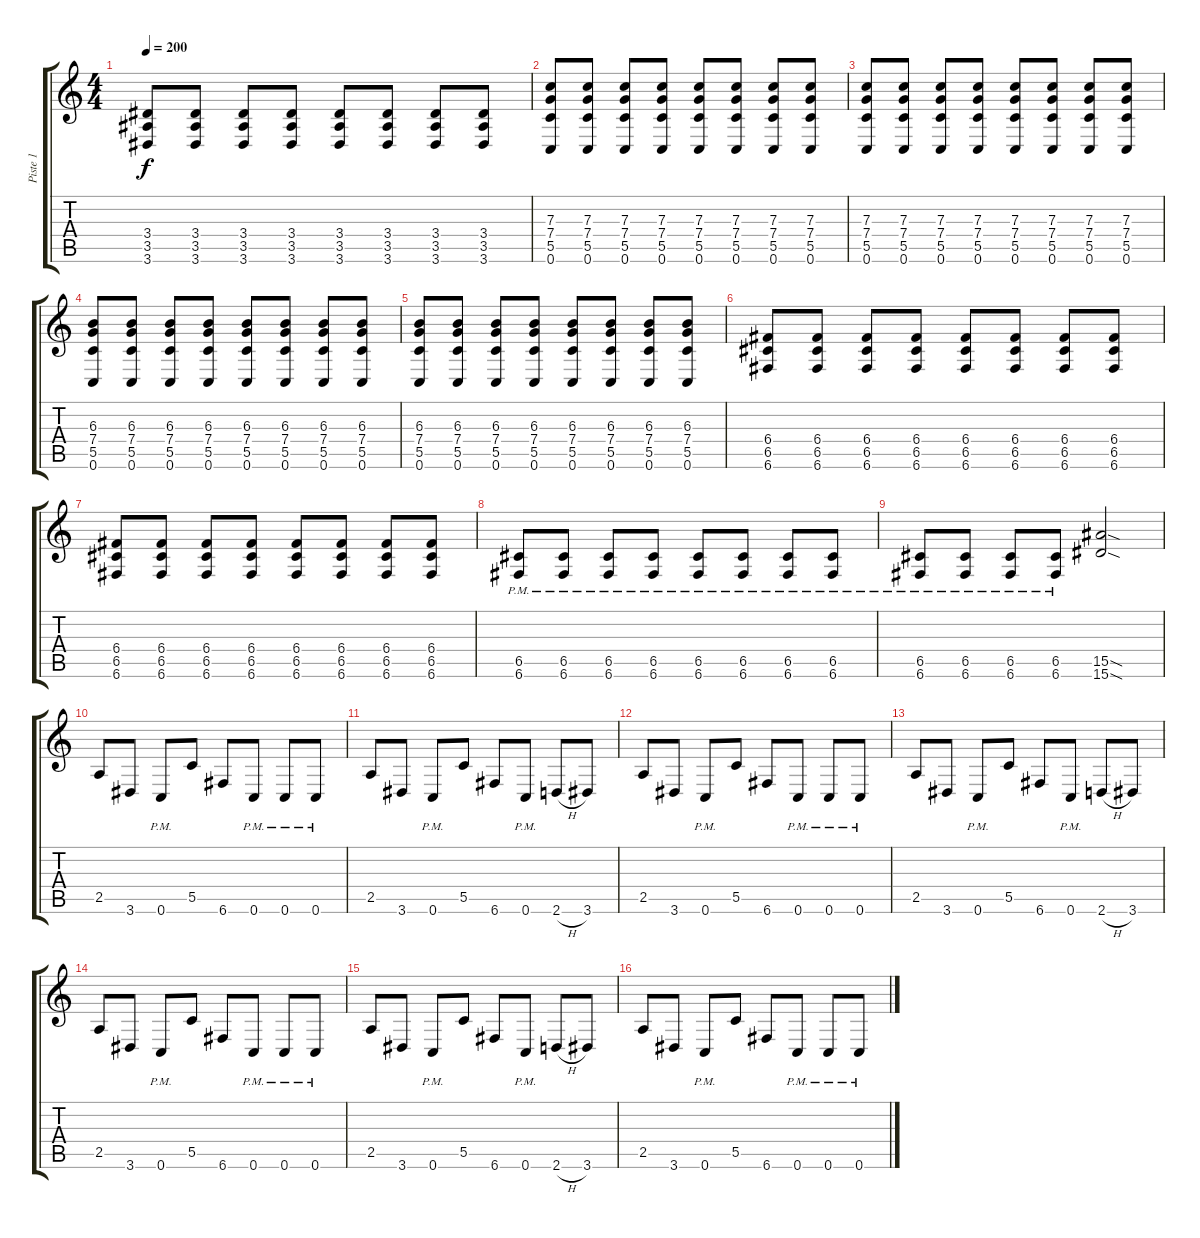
\track ("Piste 1" "Piste 1") {instrument distortionguitar}
\staff {score tabs}
\tuning (D4 A3 F3 C3 G2 C2) {hide}
\ts (4 4)
\tempo 200
\clef g2
\ks c
(3.4 3.5 3.6).8{dy f} (3.4 3.5 3.6).8 (3.4 3.5 3.6).8 (3.4 3.5 3.6).8 (3.4 3.5 3.6).8 (3.4 3.5 3.6).8 (3.4 3.5 3.6).8 (3.4 3.5 3.6).8 |
(7.3 7.4 5.5 0.6).8 (7.3 7.4 5.5 0.6).8 (7.3 7.4 5.5 0.6).8 (7.3 7.4 5.5 0.6).8 (7.3 7.4 5.5 0.6).8 (7.3 7.4 5.5 0.6).8 (7.3 7.4 5.5 0.6).8 (7.3 7.4 5.5 0.6).8 |
(7.3 7.4 5.5 0.6).8 (7.3 7.4 5.5 0.6).8 (7.3 7.4 5.5 0.6).8 (7.3 7.4 5.5 0.6).8 (7.3 7.4 5.5 0.6).8 (7.3 7.4 5.5 0.6).8 (7.3 7.4 5.5 0.6).8 (7.3 7.4 5.5 0.6).8 |
(6.3 7.4 5.5 0.6).8 (6.3 7.4 5.5 0.6).8 (6.3 7.4 5.5 0.6).8 (6.3 7.4 5.5 0.6).8 (6.3 7.4 5.5 0.6).8 (6.3 7.4 5.5 0.6).8 (6.3 7.4 5.5 0.6).8 (6.3 7.4 5.5 0.6).8 |
(6.3 7.4 5.5 0.6).8 (6.3 7.4 5.5 0.6).8 (6.3 7.4 5.5 0.6).8 (6.3 7.4 5.5 0.6).8 (6.3 7.4 5.5 0.6).8 (6.3 7.4 5.5 0.6).8 (6.3 7.4 5.5 0.6).8 (6.3 7.4 5.5 0.6).8 |
(6.4 6.5 6.6).8 (6.4 6.5 6.6).8 (6.4 6.5 6.6).8 (6.4 6.5 6.6).8 (6.4 6.5 6.6).8 (6.4 6.5 6.6).8 (6.4 6.5 6.6).8 (6.4 6.5 6.6).8 |
(6.4 6.5 6.6).8 (6.4 6.5 6.6).8 (6.4 6.5 6.6).8 (6.4 6.5 6.6).8 (6.4 6.5 6.6).8 (6.4 6.5 6.6).8 (6.4 6.5 6.6).8 (6.4 6.5 6.6).8 |
(6.5{pm} 6.6{pm}).8 (6.5{pm} 6.6{pm}).8 (6.5{pm} 6.6{pm}).8 (6.5{pm} 6.6{pm}).8 (6.5{pm} 6.6{pm}).8 (6.5{pm} 6.6{pm}).8 (6.5{pm} 6.6{pm}).8 (6.5{pm} 6.6{pm}).8 |
(6.5{pm} 6.6{pm}).8 (6.5{pm} 6.6{pm}).8 (6.5{pm} 6.6{pm}).8 (6.5{pm} 6.6{pm}).8 (15.5{sod} 15.6{sod}).2 |
2.5.8 3.6.8 0.6{pm}.8 5.5.8 6.6.8 0.6{pm}.8 0.6{pm}.8 0.6{pm}.8 |
2.5.8 3.6.8 0.6{pm}.8 5.5.8 6.6.8 0.6{pm}.8 2.6{h}.8 3.6.8 |
2.5.8 3.6.8 0.6{pm}.8 5.5.8 6.6.8 0.6{pm}.8 0.6{pm}.8 0.6{pm}.8 |
2.5.8 3.6.8 0.6{pm}.8 5.5.8 6.6.8 0.6{pm}.8 2.6{h}.8 3.6.8 |
2.5.8 3.6.8 0.6{pm}.8 5.5.8 6.6.8 0.6{pm}.8 0.6{pm}.8 0.6{pm}.8 |
2.5.8 3.6.8 0.6{pm}.8 5.5.8 6.6.8 0.6{pm}.8 2.6{h}.8 3.6.8 |
2.5.8 3.6.8 0.6{pm}.8 5.5.8 6.6.8 0.6{pm}.8 0.6{pm}.8 0.6{pm}.8
